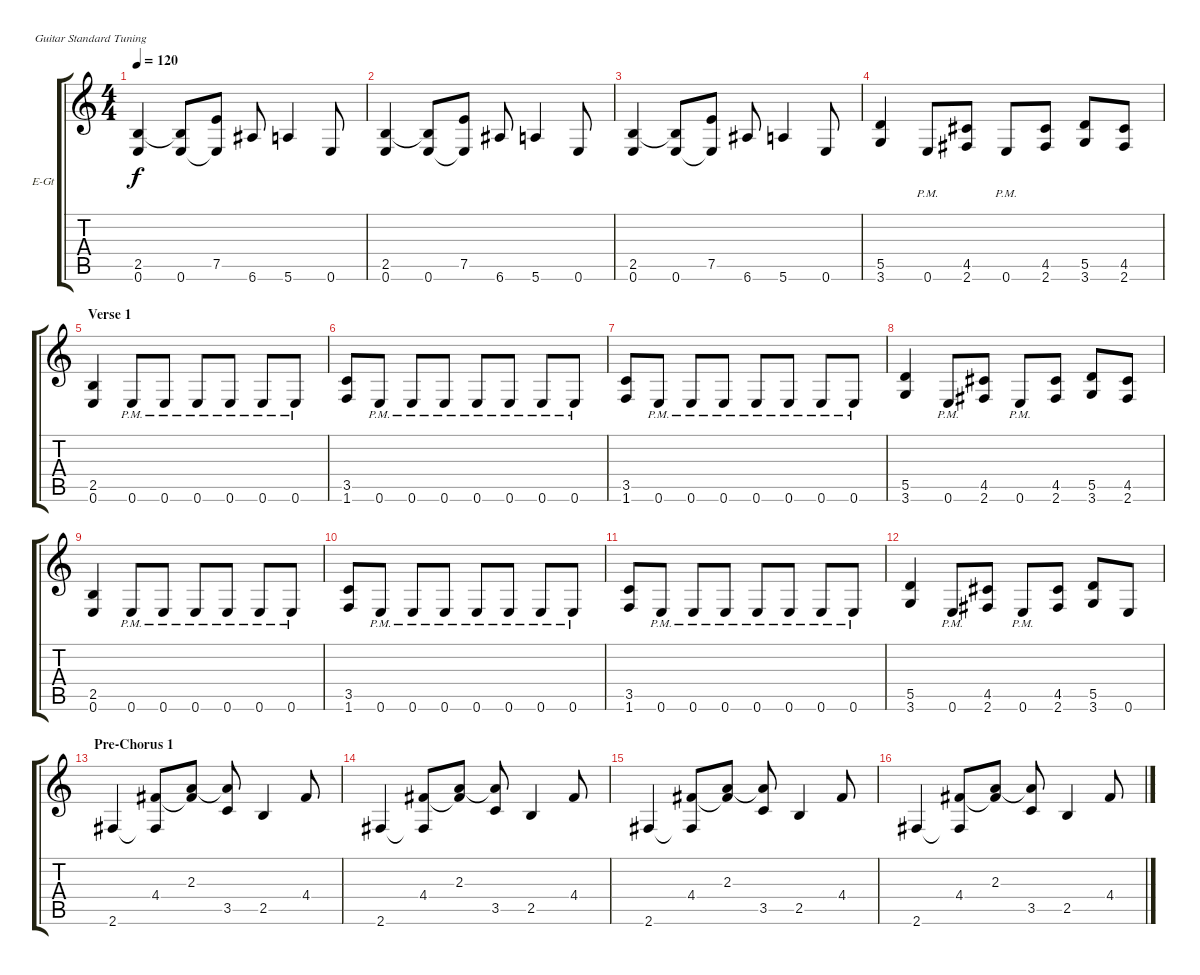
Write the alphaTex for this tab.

\bracketExtendMode groupsimilarinstruments
\firstSystemTrackNameOrientation horizontal
\otherSystemsTrackNameOrientation horizontal
\track ("James Rythm 2" "E-Gt") {instrument distortionguitar}
\staff {score tabs}
\tuning (E4 B3 G3 D3 A2 E2)
\ts (4 4)
\tempo 120
\clef g2
\ks c
(2.5 0.6).4{dy f} (2.5{t} 0.6).8 (7.5 0.6{t}).8 6.6.8 5.6.4 0.6.8 |
(2.5 0.6).4 (2.5{t} 0.6).8 (7.5 0.6{t}).8 6.6.8 5.6.4 0.6.8 |
(2.5 0.6).4 (2.5{t} 0.6).8 (7.5 0.6{t}).8 6.6.8 5.6.4 0.6.8 |
(5.5 3.6).4 0.6{pm}.8 (4.5 2.6).8 0.6{pm}.8 (4.5 2.6).8 (5.5 3.6).8 (4.5 2.6).8 |
\section ("" "Verse 1")
(2.5 0.6).4 0.6{pm}.8 0.6{pm}.8 0.6{pm}.8 0.6{pm}.8 0.6{pm}.8 0.6{pm}.8 |
(3.5 1.6).8 0.6{pm}.8 0.6{pm}.8 0.6{pm}.8 0.6{pm}.8 0.6{pm}.8 0.6{pm}.8 0.6{pm}.8 |
(3.5 1.6).8 0.6{pm}.8 0.6{pm}.8 0.6{pm}.8 0.6{pm}.8 0.6{pm}.8 0.6{pm}.8 0.6{pm}.8 |
(5.5 3.6).4 0.6{pm}.8 (4.5 2.6).8 0.6{pm}.8 (4.5 2.6).8 (5.5 3.6).8 (4.5 2.6).8 |
(2.5 0.6).4 0.6{pm}.8 0.6{pm}.8 0.6{pm}.8 0.6{pm}.8 0.6{pm}.8 0.6{pm}.8 |
(3.5 1.6).8 0.6{pm}.8 0.6{pm}.8 0.6{pm}.8 0.6{pm}.8 0.6{pm}.8 0.6{pm}.8 0.6{pm}.8 |
(3.5 1.6).8 0.6{pm}.8 0.6{pm}.8 0.6{pm}.8 0.6{pm}.8 0.6{pm}.8 0.6{pm}.8 0.6{pm}.8 |
(5.5 3.6).4 0.6{pm}.8 (4.5 2.6).8 0.6{pm}.8 (4.5 2.6).8 (5.5 3.6).8 0.6.8 |
\section ("" "Pre-Chorus 1")
2.6.4 (4.4 2.6{t}).8 (2.3 4.4{t}).8 (2.3{t} 3.5).8 2.5.4 4.4.8 |
2.6.4 (4.4 2.6{t}).8 (2.3 4.4{t}).8 (2.3{t} 3.5).8 2.5.4 4.4.8 |
2.6.4 (4.4 2.6{t}).8 (2.3 4.4{t}).8 (2.3{t} 3.5).8 2.5.4 4.4.8 |
2.6.4 (4.4 2.6{t}).8 (2.3 4.4{t}).8 (2.3{t} 3.5).8 2.5.4 4.4.8
